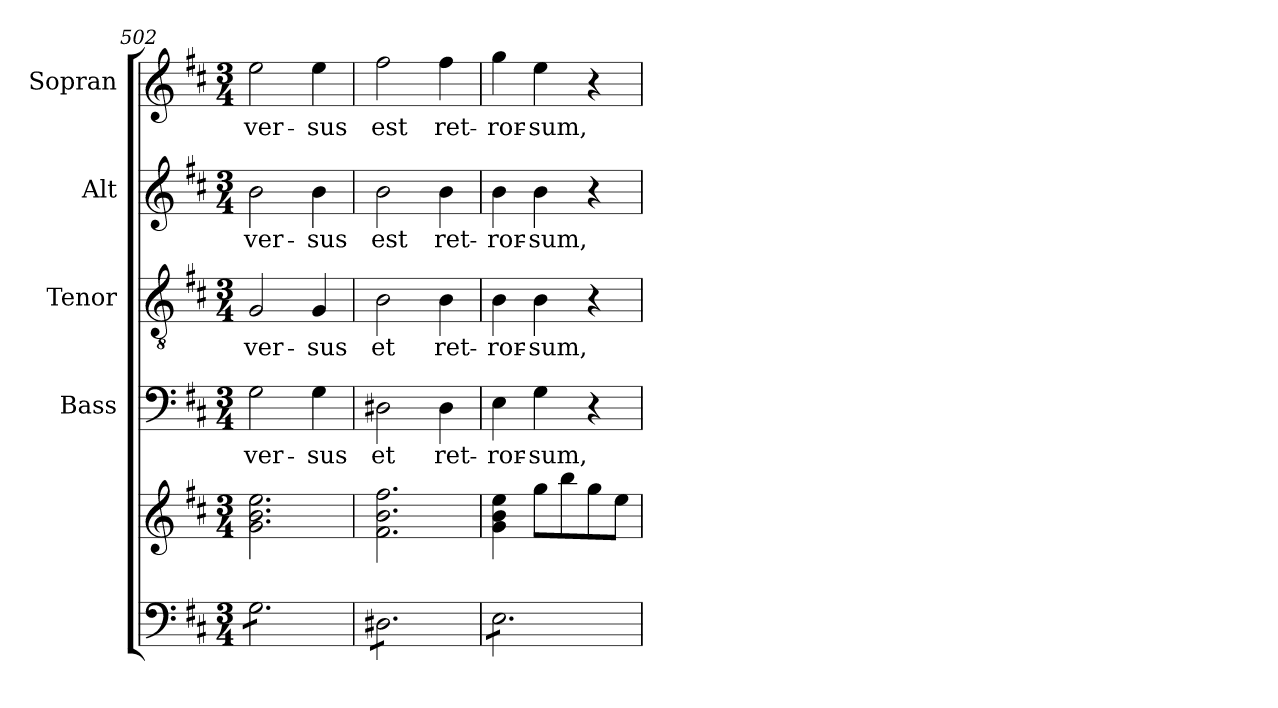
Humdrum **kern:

**kern	**kern	**kern	**text	**kern	**text	**kern	**text	**kern	**text
*part5	*part5	*part4	*part4	*part3	*part3	*part2	*part2	*part1	*part1
*staff6	*staff5	*staff4	*staff4	*staff3	*staff3	*staff2	*staff2	*staff1	*staff1
*	*	*I"Bass	*	*I"Tenor	*	*I"Alt	*	*I"Sopran	*
*	*	*I'B.	*	*I'T.	*	*I'A.	*	*I'S.	*
*clefF4	*clefG2	*clefF4	*	*clefGv2	*	*clefG2	*	*clefG2	*
*k[f#c#]	*k[f#c#]	*k[f#c#]	*	*k[f#c#]	*	*k[f#c#]	*	*k[f#c#]	*
*D:	*D:	*D:	*	*D:	*	*D:	*	*D:	*
*M3/4	*M3/4	*M3/4	*	*M3/4	*	*M3/4	*	*M3/4	*
=502	=502	=502	=502	=502	=502	=502	=502	=502	=502
!	!	!	!LO:LY:b	!	!LO:LY:b	!	!LO:LY:b	!	!LO:LY:b
*tremolo	*	*	*	*	*	*	*	*	*
8G\L	2.g\ 2.b\ 2.ee\	2G\	-ver-	2G/	-ver-	2b\	-ver-	2ee\	-ver-
8G\	.	.	.	.	.	.	.	.	.
8G\	.	.	.	.	.	.	.	.	.
8G\	.	.	.	.	.	.	.	.	.
!	!	!	!LO:LY:b	!	!LO:LY:b	!	!LO:LY:b	!	!LO:LY:b
8G\	.	4G\	-sus	4G/	-sus	4b\	-sus	4ee\	-sus
8G\J	.	.	.	.	.	.	.	.	.
=503	=503	=503	=503	=503	=503	=503	=503	=503	=503
!	!	!	!LO:LY:b	!	!LO:LY:b	!	!LO:LY:b	!	!LO:LY:b
8D#X\L	2.f#\ 2.b\ 2.ff#\	2D#X\	et	2B\	et	2b\	est	2ff#\	est
8D#X\	.	.	.	.	.	.	.	.	.
8D#X\	.	.	.	.	.	.	.	.	.
8D#X\	.	.	.	.	.	.	.	.	.
!	!	!	!LO:LY:b	!	!LO:LY:b	!	!LO:LY:b	!	!LO:LY:b
8D#X\	.	4D#\	ret-	4B\	ret-	4b\	ret-	4ff#\	ret-
8D#X\J	.	.	.	.	.	.	.	.	.
=504	=504	=504	=504	=504	=504	=504	=504	=504	=504
!	!	!	!LO:LY:b	!	!LO:LY:b	!	!LO:LY:b	!	!LO:LY:b
8E\L	4g\ 4b\ 4ee\	4E\	-ror-	4B\	-ror-	4b\	-ror-	4gg\	-ror-
8E\	.	.	.	.	.	.	.	.	.
!	!	!	!LO:LY:b	!	!LO:LY:b	!	!LO:LY:b	!	!LO:LY:b
8E\	8gg\L	4G\	-sum,	4B\	-sum,	4b\	-sum,	4ee\	-sum,
8E\	8bb\	.	.	.	.	.	.	.	.
8E\	8gg\	4r	.	4r	.	4r	.	4r	.
8E\J	8ee\J	.	.	.	.	.	.	.	.
*Xtremolo	*	*	*	*	*	*	*	*	*
=	=	=	=	=	=	=	=	=	=
*-	*-	*-	*-	*-	*-	*-	*-	*-	*-
